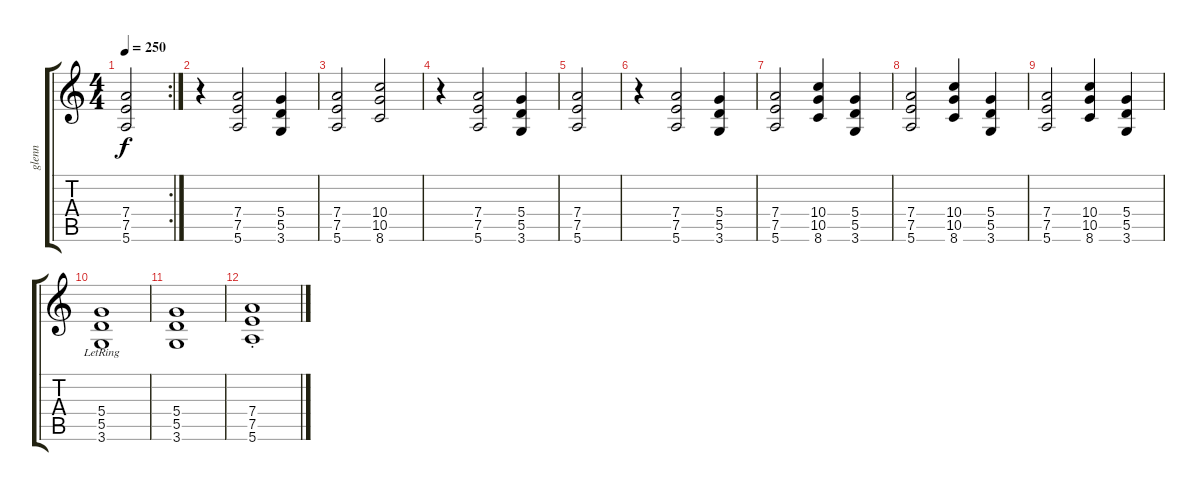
\track ("glenn" "glenn") {instrument overdrivenguitar}
\staff {score tabs}
\tuning (E4 B3 G3 D3 A2 E2) {hide}
\rc 2
\ts (4 4)
\tempo 250
\clef g2
\ks c
(7.4 7.5 5.6).2{dy f} |
r.4 (7.4 7.5 5.6).2 (5.4 5.5 3.6).4 |
(7.4 7.5 5.6).2 (10.4 10.5 8.6).2 |
r.4 (7.4 7.5 5.6).2 (5.4 5.5 3.6).4 |
(7.4 7.5 5.6).2 |
r.4 (7.4 7.5 5.6).2 (5.4 5.5 3.6).4 |
(7.4 7.5 5.6).2 (10.4 10.5 8.6).4 (5.4 5.5 3.6).4 |
(7.4 7.5 5.6).2 (10.4 10.5 8.6).4 (5.4 5.5 3.6).4 |
(7.4 7.5 5.6).2 (10.4 10.5 8.6).4 (5.4 5.5 3.6).4 |
(5.4{lr} 5.5{lr} 3.6{lr}).1 |
(5.4 5.5 3.6).1 |
(7.4{st} 7.5{st} 5.6{st}).1
